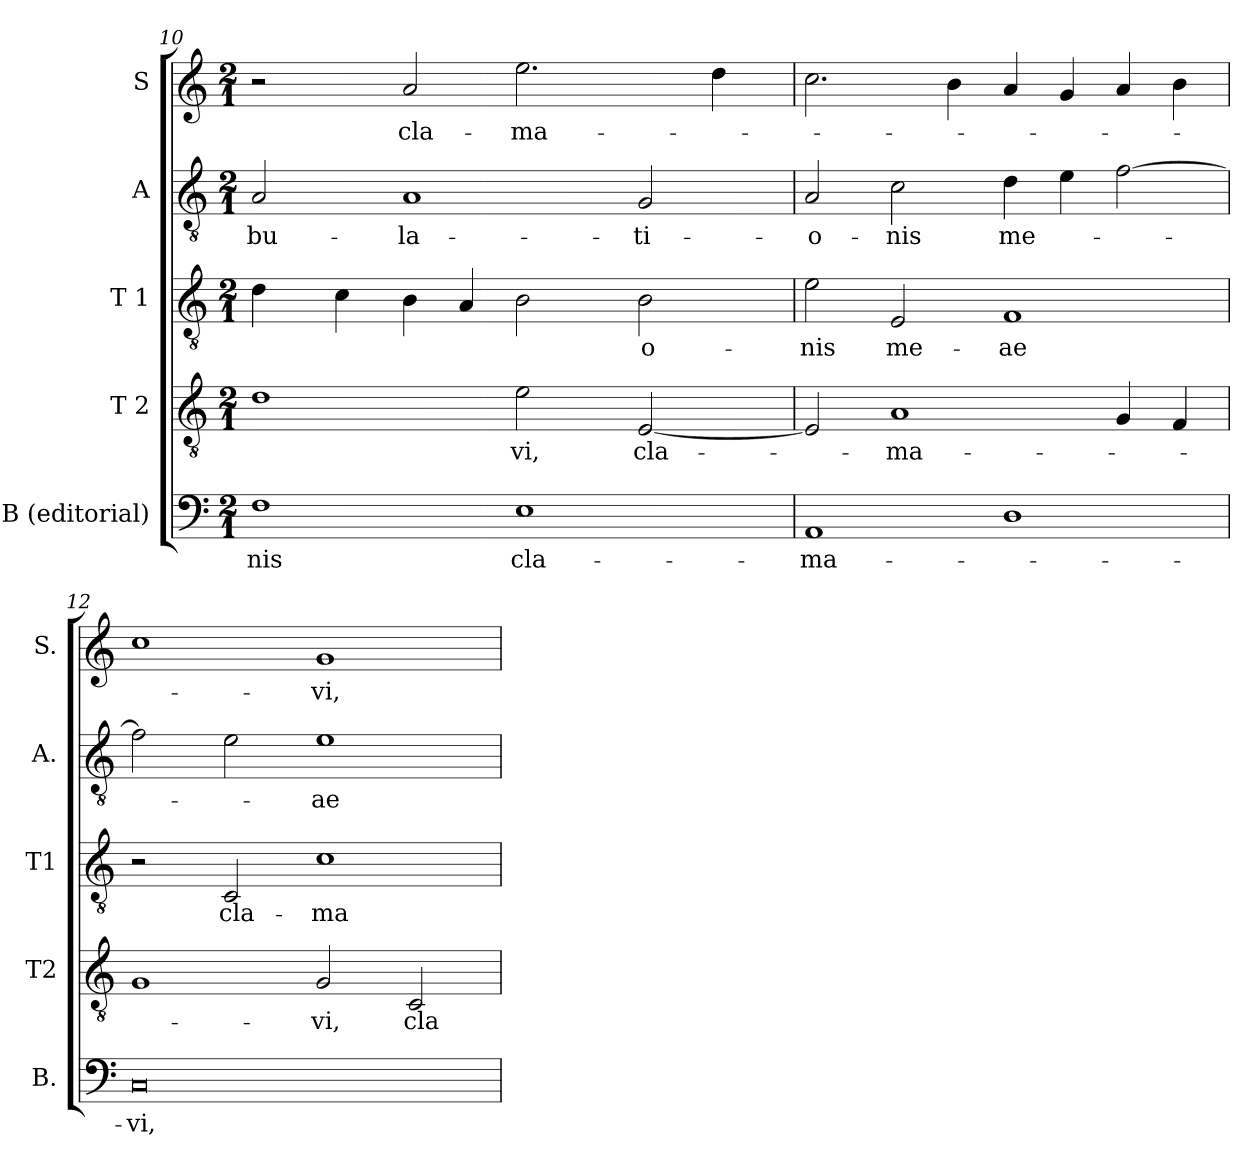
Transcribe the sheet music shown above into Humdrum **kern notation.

**kern	**text	**kern	**text	**kern	**text	**kern	**text	**kern	**text
*part5	*part5	*part4	*part4	*part3	*part3	*part2	*part2	*part1	*part1
*staff5	*staff5	*staff4	*staff4	*staff3	*staff3	*staff2	*staff2	*staff1	*staff1
*I"B (editorial)	*	*I"T 2	*	*I"T 1	*	*I"A	*	*I"S	*
*I'B.	*	*I'T2	*	*I'T1	*	*I'A.	*	*I'S.	*
!!LO:LB:g=z
*clefF4	*	*clefGv2	*	*clefGv2	*	*clefGv2	*	*clefG2	*
*M2/1	*	*M2/1	*	*M2/1	*	*M2/1	*	*M2/1	*
=10	=10	=10	=10	=10	=10	=10	=10	=10	=10
!	!	!LO:TX:a:t=-ti	!	!	!	!	!	!	!
!	!LO:LY:b:cj	!	!	!	!	!	!LO:LY:b:cj	!	!
*^	*	*^	*	*	*	*	*	*	*
1F	8ryy	-nis	1d	4...ryy	.	4d\	.	2A/	-bu-	2r	.
.	32ryy	.	.	.	.	.	.	.	.	.	.
.	1ryy	.	.	.	.	.	.	.	.	.	.
.	.	.	.	.	.	4c\	.	.	.	.	.
.	.	.	.	1ryy	.	.	.	.	.	.	.
!	!	!	!	!	!	!	!	!	!LO:LY:b:cj	!	!LO:LY:b:cj
.	.	.	.	.	.	4B\	.	1A	-la-	2a/	cla-
.	.	.	.	.	.	4A/	.	.	.	.	.
!	!	!LO:LY:b:cj	!	!	!LO:LY:b:cj	!	!	!	!	!	!LO:LY:b
1E	.	cla-	2e\	.	-vi,	2B\	.	.	.	2.ee\	-ma-
.	2ryy	.	.	.	.	.	.	.	.	.	.
.	.	.	.	2ryy	.	.	.	.	.	.	.
!	!	!	!	!	!LO:LY:b:cj	!	!LO:LY:b:cj	!	!LO:LY:b:cj	!	!
.	.	.	[<2E/	.	cla-	2B\	-o-	2G/	-ti-	.	.
.	4ryy	.	.	.	.	.	.	.	.	.	.
.	.	.	.	.	.	.	.	.	.	4dd\	.
.	16.ryy	.	.	.	.	.	.	.	.	.	.
.	.	.	.	32ryy	.	.	.	.	.	.	.
=11	=11	=11	=11	=11	=11	=11	=11	=11	=11	=11	=11
!	!	!LO:LY:b:cj	!	!	!	!	!LO:LY:b:cj	!	!LO:LY:b:cj	!	!
*v	*v	*	*	*	*	*	*	*	*	*	*
*	*	*v	*v	*	*	*	*	*	*	*
1AA	-ma-	2E/]	.	2e\	-nis	2A/	-o-	2.cc\	.
!	!	!	!LO:LY:b:cj	!	!LO:LY:b:cj	!	!LO:LY:b:cj	!	!
.	.	1A	-ma-	2E/	me-	2c\	-nis	.	.
.	.	.	.	.	.	.	.	4b\	.
!	!	!	!	!	!LO:LY:b:cj	!	!LO:LY:b	!	!
1D	.	.	.	1F	-ae	4d\	me-	4a/	.
.	.	.	.	.	.	4e\	.	4g/	.
.	.	4G/	.	.	.	[>2f\	.	4a/	.
.	.	4F/	.	.	.	.	.	4b\	.
=12	=12	=12	=12	=12	=12	=12	=12	=12	=12
!	!LO:LY:b:cj	!	!	!	!	!	!	!	!
0C	-vi,	1G	.	2r	.	2f\]	.	1cc	.
!	!	!	!	!	!LO:LY:b:cj	!	!	!	!
.	.	.	.	2C/	cla-	2e\	.	.	.
!	!	!	!LO:LY:b:cj	!	!LO:LY:b:cj	!	!LO:LY:b:cj	!	!LO:LY:b:cj
.	.	2G/	-vi,	1c	-ma-	1e	-ae	1g	-vi,
!	!	!	!LO:LY:b:cj	!	!	!	!	!	!
.	.	2C/	cla-	.	.	.	.	.	.
=	=	=	=	=	=	=	=	=	=
*-	*-	*-	*-	*-	*-	*-	*-	*-	*-
